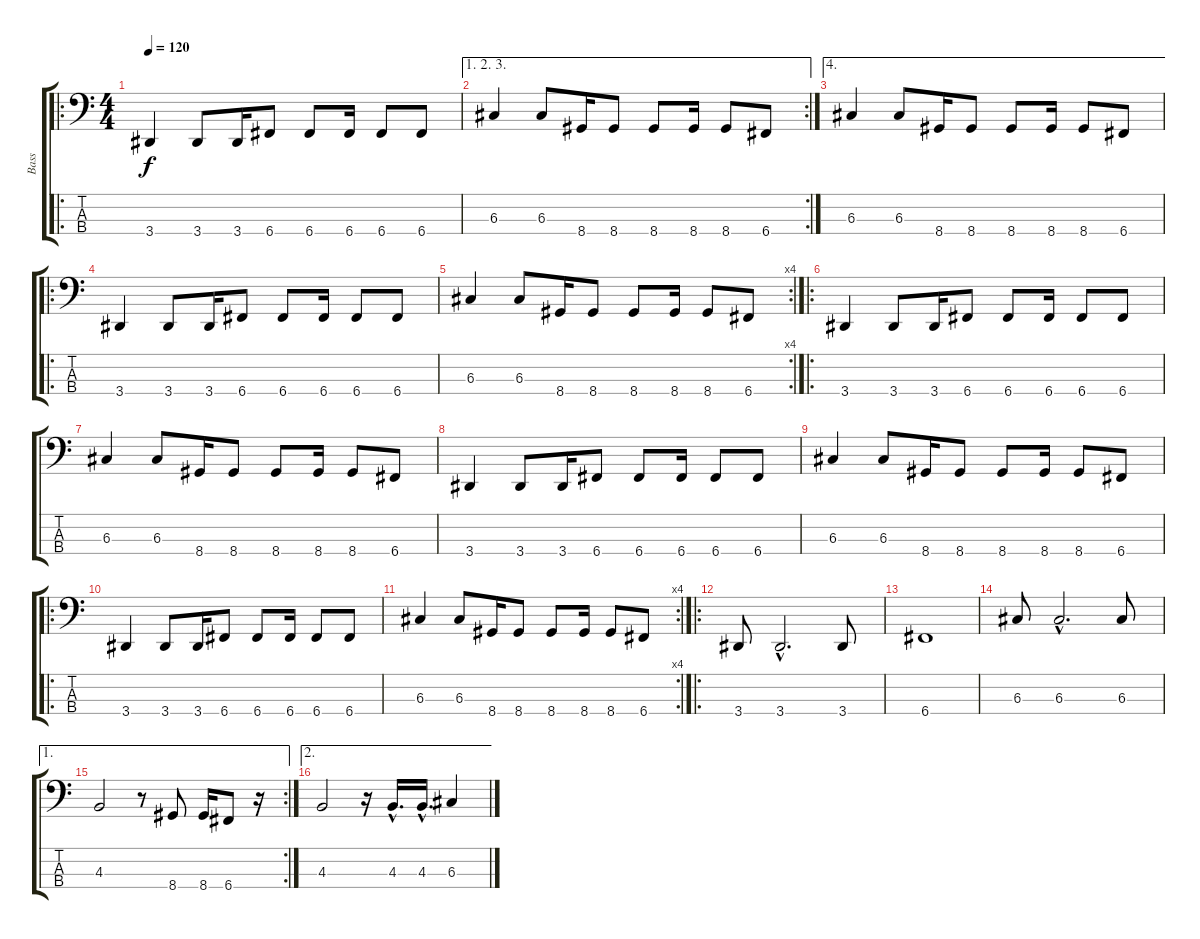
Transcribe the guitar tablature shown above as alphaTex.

\track ("Bass" "Bass") {instrument electricbassfinger}
\staff {score tabs}
\tuning (F2 C2 G1 C1) {hide}
\ro
\ts (4 4)
\tempo 120
\clef f4
\ks c
3.4.4{dy f instrument electricbassfinger} 3.4.8 3.4.16 6.4.8 6.4.8 6.4.16 6.4.8 6.4.8 |
\ae (1 2 3)
\rc 2
6.3.4 6.3.8 8.4.16 8.4.8 8.4.8 8.4.16 8.4.8 6.4.8 |
\ae 4
6.3.4 6.3.8 8.4.16 8.4.8 8.4.8 8.4.16 8.4.8 6.4.8 |
\ro
3.4.4 3.4.8 3.4.16 6.4.8 6.4.8 6.4.16 6.4.8 6.4.8 |
\rc 4
6.3.4 6.3.8 8.4.16 8.4.8 8.4.8 8.4.16 8.4.8 6.4.8 |
\ro
3.4.4 3.4.8 3.4.16 6.4.8 6.4.8 6.4.16 6.4.8 6.4.8 |
6.3.4 6.3.8 8.4.16 8.4.8 8.4.8 8.4.16 8.4.8 6.4.8 |
3.4.4 3.4.8 3.4.16 6.4.8 6.4.8 6.4.16 6.4.8 6.4.8 |
6.3.4 6.3.8 8.4.16 8.4.8 8.4.8 8.4.16 8.4.8 6.4.8 |
\ro
3.4.4 3.4.8 3.4.16 6.4.8 6.4.8 6.4.16 6.4.8 6.4.8 |
\rc 4
6.3.4 6.3.8 8.4.16 8.4.8 8.4.8 8.4.16 8.4.8 6.4.8 |
\ro
3.4.8 3.4{hac}.2{d} 3.4.8 |
6.4.1 |
6.3.8 6.3{hac}.2{d} 6.3.8 |
\ae 1
\rc 2
4.3.2 r.8 8.4.8 8.4.16 6.4.8 r.16 |
\ae 2
4.3.2 r.16 4.3{hac}.16{d} 4.3{hac}.16{d} 6.3.4
